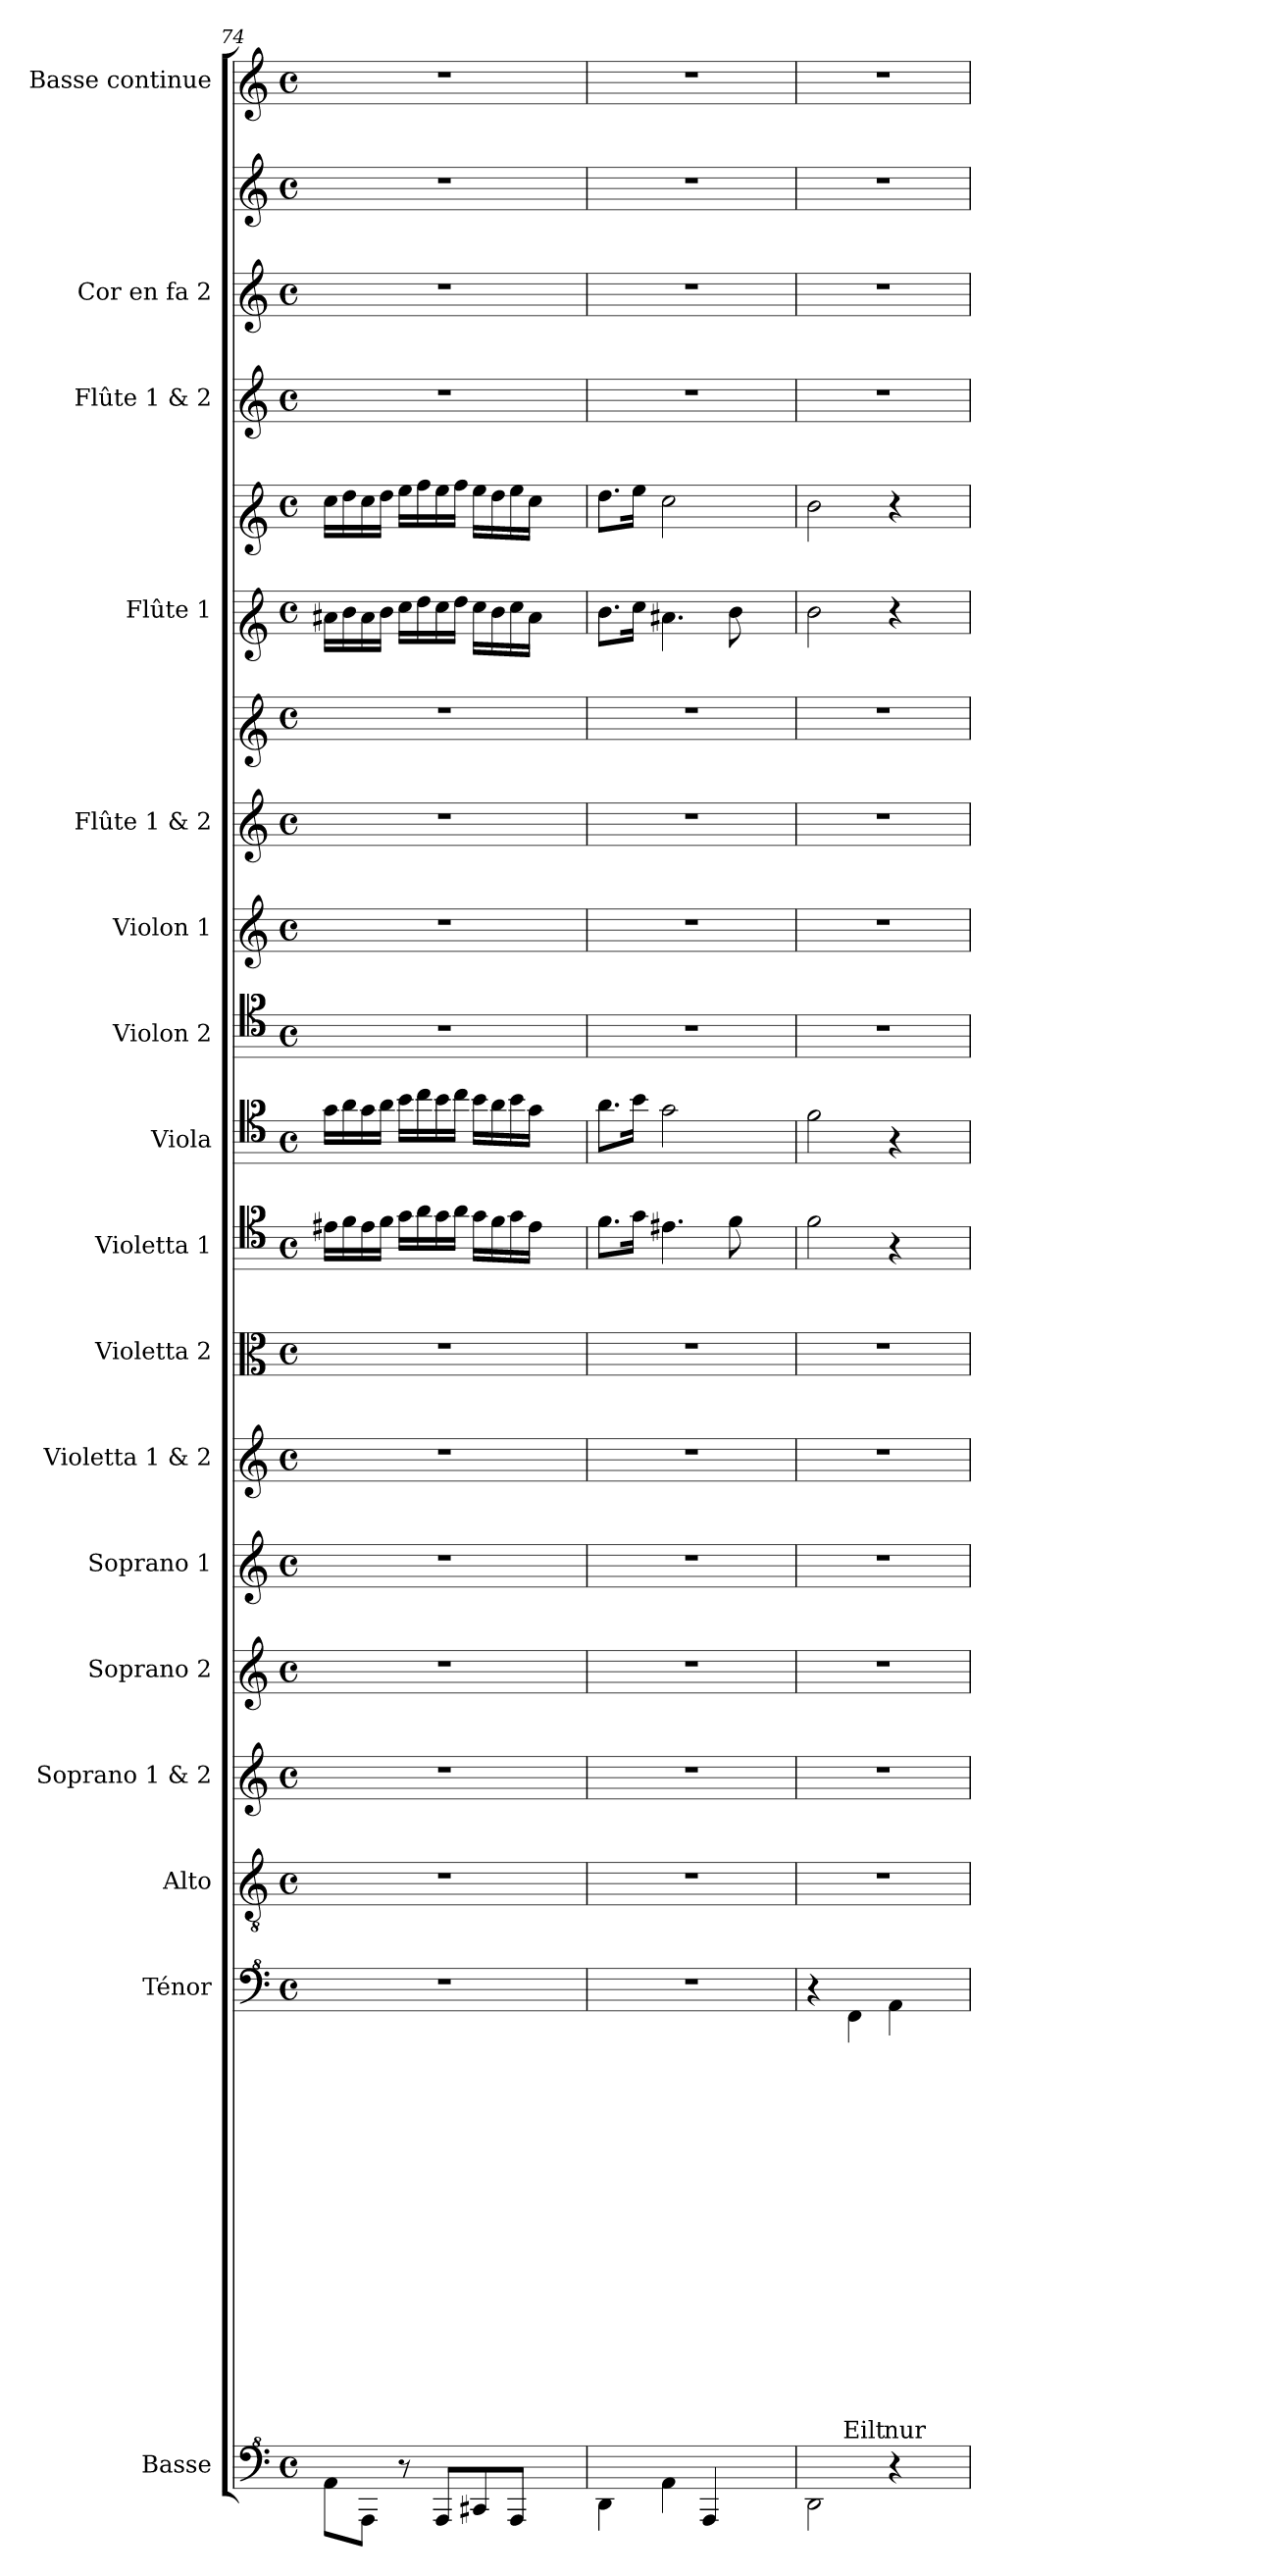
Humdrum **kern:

**kern	**kern	**text	**text	**text	**text	**text	**text	**text	**text	**text	**text	**text	**text	**text	**text	**text	**text	**text	**kern	**kern	**kern	**kern	**kern	**kern	**kern	**kern	**kern	**kern	**kern	**kern	**kern	**kern	**kern	**kern	**kern	**kern
*part17	*part16	*part16	*part16	*part16	*part16	*part16	*part16	*part16	*part16	*part16	*part16	*part16	*part16	*part16	*part16	*part16	*part16	*part16	*part15	*part14	*part13	*part12	*part11	*part10	*part9	*part8	*part7	*part6	*part5	*part5	*part4	*part4	*part3	*part2	*part2	*part1
*staff20	*staff19	*staff19	*staff19	*staff19	*staff19	*staff19	*staff19	*staff19	*staff19	*staff19	*staff19	*staff19	*staff19	*staff19	*staff19	*staff19	*staff19	*staff19	*staff18	*staff17	*staff16	*staff15	*staff14	*staff13	*staff12	*staff11	*staff10	*staff9	*staff8	*staff7	*staff6	*staff5	*staff4	*staff3	*staff2	*staff1
*I"Basse	*I"Ténor	*	*	*	*	*	*	*	*	*	*	*	*	*	*	*	*	*	*I"Alto	*I"Soprano 1 & 2	*I"Soprano 2	*I"Soprano 1	*I"Violetta 1 & 2	*I"Violetta 2	*I"Violetta 1	*I"Viola	*I"Violon 2	*I"Violon 1	*I"Flûte 1 & 2	*	*I"Flûte 1	*	*I"Flûte 1 & 2	*I"Cor en fa 2	*	*I"Basse continue
*I'Bas	*I'T	*	*	*	*	*	*	*	*	*	*	*	*	*	*	*	*	*	*I'A	*	*I'S 2	*I'S 1	*	*I'Vta 2	*I'Vta 1	*I'Vla	*I'Vln 2	*I'Vln 1	*I'Vln 1	*	*I'Fl 1	*	*	*I'Cor 2	*	*I'BC
!!LO:LB:g=z
*clefF^4	*clefF^4	*	*	*	*	*	*	*	*	*	*	*	*	*	*	*	*	*	*clefGv2	*clefG2	*clefG2	*clefG2	*clefG2	*clefC3	*clefC5	*clefC5	*clefC5	*clefG2	*clefG2	*clefG1	*clefG1	*clefG1	*clefG2	*clefG2	*clefG2	*clefG2
*ITrd7c12	*	*	*	*	*	*	*	*	*	*	*	*	*	*	*	*	*	*	*	*	*	*	*	*	*	*	*	*	*	*	*	*	*	*	*ITrd4c7	*ITrd4c7
*k[]	*k[]	*	*	*	*	*	*	*	*	*	*	*	*	*	*	*	*	*	*k[]	*k[]	*k[]	*k[]	*k[]	*k[]	*k[]	*k[]	*k[]	*k[]	*k[]	*k[]	*k[]	*k[]	*k[]	*k[]	*k[b-]	*k[b-]
*C:	*C:	*	*	*	*	*	*	*	*	*	*	*	*	*	*	*	*	*	*C:	*C:	*C:	*C:	*C:	*C:	*C:	*C:	*C:	*C:	*C:	*C:	*C:	*C:	*C:	*C:	*F:	*F:
*M4/4	*M4/4	*	*	*	*	*	*	*	*	*	*	*	*	*	*	*	*	*	*M4/4	*M4/4	*M4/4	*M4/4	*M4/4	*M4/4	*M4/4	*M4/4	*M4/4	*M4/4	*M4/4	*M4/4	*M4/4	*M4/4	*M4/4	*M4/4	*M4/4	*M4/4
*met(c)	*met(c)	*	*	*	*	*	*	*	*	*	*	*	*	*	*	*	*	*	*met(c)	*met(c)	*met(c)	*met(c)	*met(c)	*met(c)	*met(c)	*met(c)	*met(c)	*met(c)	*met(c)	*met(c)	*met(c)	*met(c)	*met(c)	*met(c)	*met(c)	*met(c)
=74	=74	=74	=74	=74	=74	=74	=74	=74	=74	=74	=74	=74	=74	=74	=74	=74	=74	=74	=74	=74	=74	=74	=74	=74	=74	=74	=74	=74	=74	=74	=74	=74	=74	=74	=74	=74
8AA\L	1r	.	.	.	.	.	.	.	.	.	.	.	.	.	.	.	.	.	1r	1r	1r	1r	1r	1r	16c#X\LL	16e\LL	1r	1r	1r	1r	16cc#X\LL	16ee\LL	1r	1r	1r	1r
.	.	.	.	.	.	.	.	.	.	.	.	.	.	.	.	.	.	.	.	.	.	.	.	.	16d\	16f\	.	.	.	.	16dd\	16ff\	.	.	.	.
8AAA\J	.	.	.	.	.	.	.	.	.	.	.	.	.	.	.	.	.	.	.	.	.	.	.	.	16c#\	16e\	.	.	.	.	16cc#\	16ee\	.	.	.	.
.	.	.	.	.	.	.	.	.	.	.	.	.	.	.	.	.	.	.	.	.	.	.	.	.	16d\JJ	16f\JJ	.	.	.	.	16dd\JJ	16ff\JJ	.	.	.	.
8r	.	.	.	.	.	.	.	.	.	.	.	.	.	.	.	.	.	.	.	.	.	.	.	.	16e\LL	16g\LL	.	.	.	.	16ee\LL	16gg\LL	.	.	.	.
.	.	.	.	.	.	.	.	.	.	.	.	.	.	.	.	.	.	.	.	.	.	.	.	.	16f\	16a\	.	.	.	.	16ff\	16aa\	.	.	.	.
8AAA/L	.	.	.	.	.	.	.	.	.	.	.	.	.	.	.	.	.	.	.	.	.	.	.	.	16e\	16g\	.	.	.	.	16ee\	16gg\	.	.	.	.
.	.	.	.	.	.	.	.	.	.	.	.	.	.	.	.	.	.	.	.	.	.	.	.	.	16f\JJ	16a\JJ	.	.	.	.	16ff\JJ	16aa\JJ	.	.	.	.
8CC#X/	.	.	.	.	.	.	.	.	.	.	.	.	.	.	.	.	.	.	.	.	.	.	.	.	16e\LL	16g\LL	.	.	.	.	16ee\LL	16gg\LL	.	.	.	.
.	.	.	.	.	.	.	.	.	.	.	.	.	.	.	.	.	.	.	.	.	.	.	.	.	16d\	16f\	.	.	.	.	16dd\	16ff\	.	.	.	.
8AAA/J	.	.	.	.	.	.	.	.	.	.	.	.	.	.	.	.	.	.	.	.	.	.	.	.	16e\	16g\	.	.	.	.	16ee\	16gg\	.	.	.	.
.	.	.	.	.	.	.	.	.	.	.	.	.	.	.	.	.	.	.	.	.	.	.	.	.	16c#\JJ	16e\JJ	.	.	.	.	16cc#\JJ	16ee\JJ	.	.	.	.
4ryy	.	.	.	.	.	.	.	.	.	.	.	.	.	.	.	.	.	.	.	.	.	.	.	.	4ryy	4ryy	.	.	.	.	4ryy	4ryy	.	.	.	.
=75	=75	=75	=75	=75	=75	=75	=75	=75	=75	=75	=75	=75	=75	=75	=75	=75	=75	=75	=75	=75	=75	=75	=75	=75	=75	=75	=75	=75	=75	=75	=75	=75	=75	=75	=75	=75
4DD\	1r	.	.	.	.	.	.	.	.	.	.	.	.	.	.	.	.	.	1r	1r	1r	1r	1r	1r	8.d\L	8.f\L	1r	1r	1r	1r	8.dd\L	8.ff\L	1r	1r	1r	1r
.	.	.	.	.	.	.	.	.	.	.	.	.	.	.	.	.	.	.	.	.	.	.	.	.	16e\Jk	16g\Jk	.	.	.	.	16ee\Jk	16gg\Jk	.	.	.	.
4AA\	.	.	.	.	.	.	.	.	.	.	.	.	.	.	.	.	.	.	.	.	.	.	.	.	4.c#X\	2e\	.	.	.	.	4.cc#X\	2ee\	.	.	.	.
4AAA/	.	.	.	.	.	.	.	.	.	.	.	.	.	.	.	.	.	.	.	.	.	.	.	.	.	.	.	.	.	.	.	.	.	.	.	.
.	.	.	.	.	.	.	.	.	.	.	.	.	.	.	.	.	.	.	.	.	.	.	.	.	8d\	.	.	.	.	.	8dd\	.	.	.	.	.
4ryy	.	.	.	.	.	.	.	.	.	.	.	.	.	.	.	.	.	.	.	.	.	.	.	.	4ryy	4ryy	.	.	.	.	4ryy	4ryy	.	.	.	.
=76	=76	=76	=76	=76	=76	=76	=76	=76	=76	=76	=76	=76	=76	=76	=76	=76	=76	=76	=76	=76	=76	=76	=76	=76	=76	=76	=76	=76	=76	=76	=76	=76	=76	=76	=76	=76
2DD\	4r	.	.	.	.	.	.	.	.	.	.	.	.	.	.	.	.	.	1r	1r	1r	1r	1r	1r	2d\	2d\	1r	1r	1r	1r	2dd\	2dd\	1r	1r	1r	1r
.	4F\	.	.	.	.	.	.	.	.	.	.	.	.	.	.	.	.	Eilt	.	.	.	.	.	.	.	.	.	.	.	.	.	.	.	.	.	.
4r	4A\	.	.	.	.	.	.	.	.	.	.	.	.	.	.	.	.	nur	.	.	.	.	.	.	4r	4r	.	.	.	.	4r	4r	.	.	.	.
4ryy	4ryy	.	.	.	.	.	.	.	.	.	.	.	.	.	.	.	.	.	.	.	.	.	.	.	4ryy	4ryy	.	.	.	.	4ryy	4ryy	.	.	.	.
=	=	=	=	=	=	=	=	=	=	=	=	=	=	=	=	=	=	=	=	=	=	=	=	=	=	=	=	=	=	=	=	=	=	=	=	=
*-	*-	*-	*-	*-	*-	*-	*-	*-	*-	*-	*-	*-	*-	*-	*-	*-	*-	*-	*-	*-	*-	*-	*-	*-	*-	*-	*-	*-	*-	*-	*-	*-	*-	*-	*-	*-
